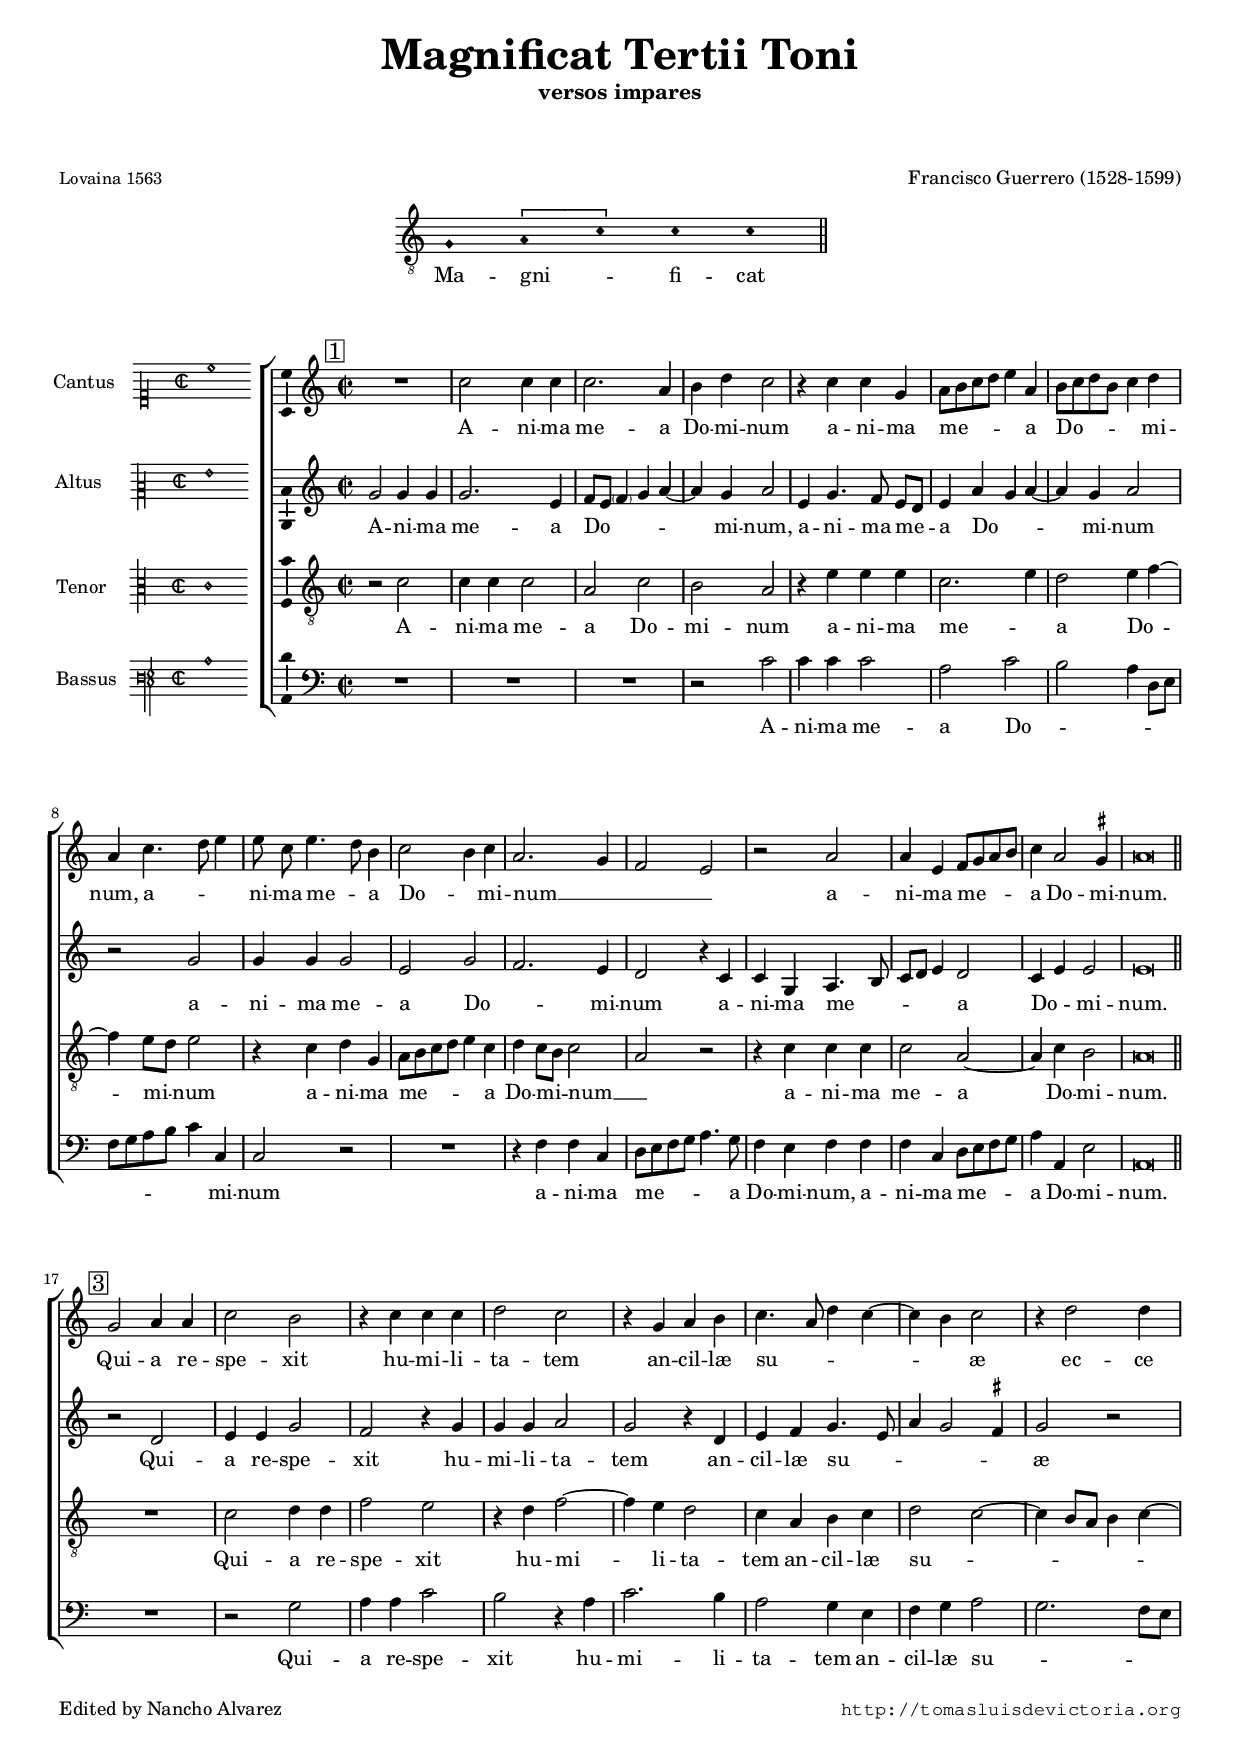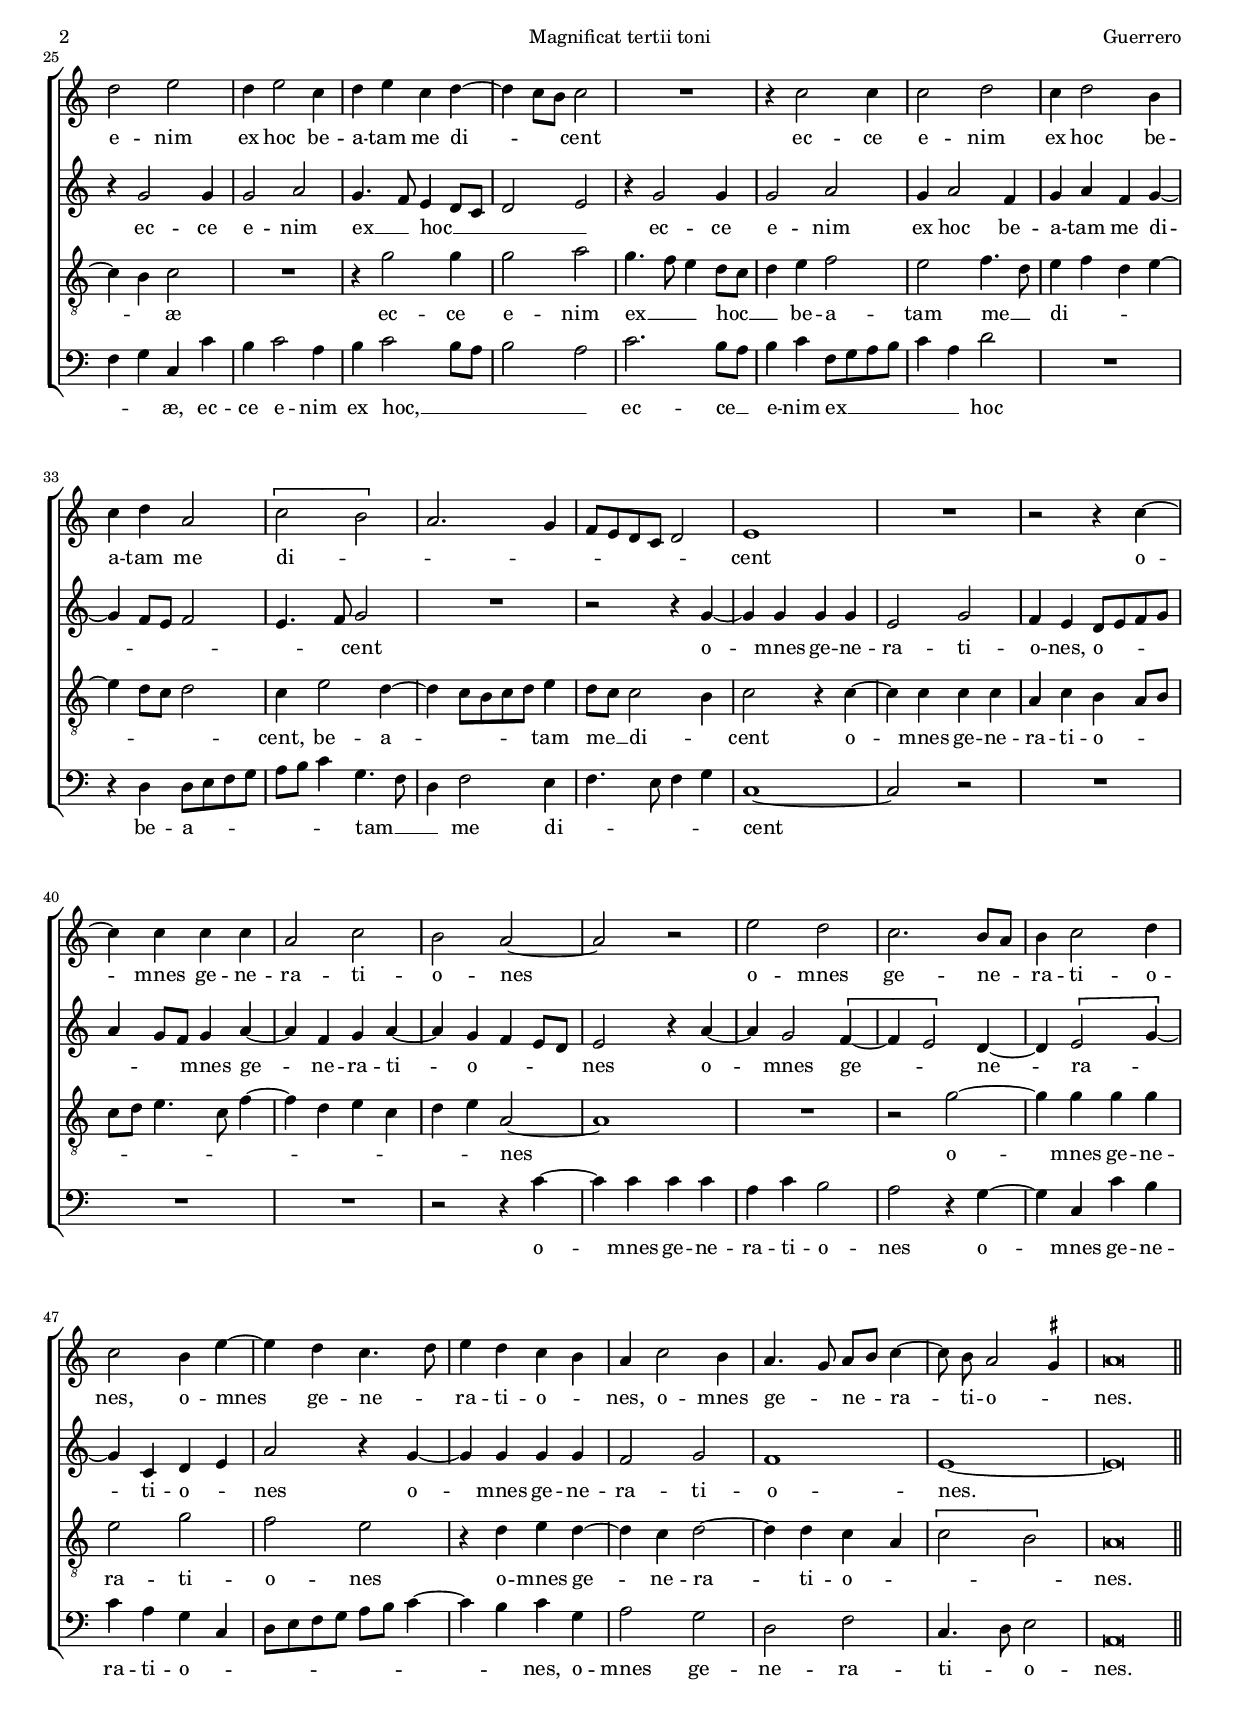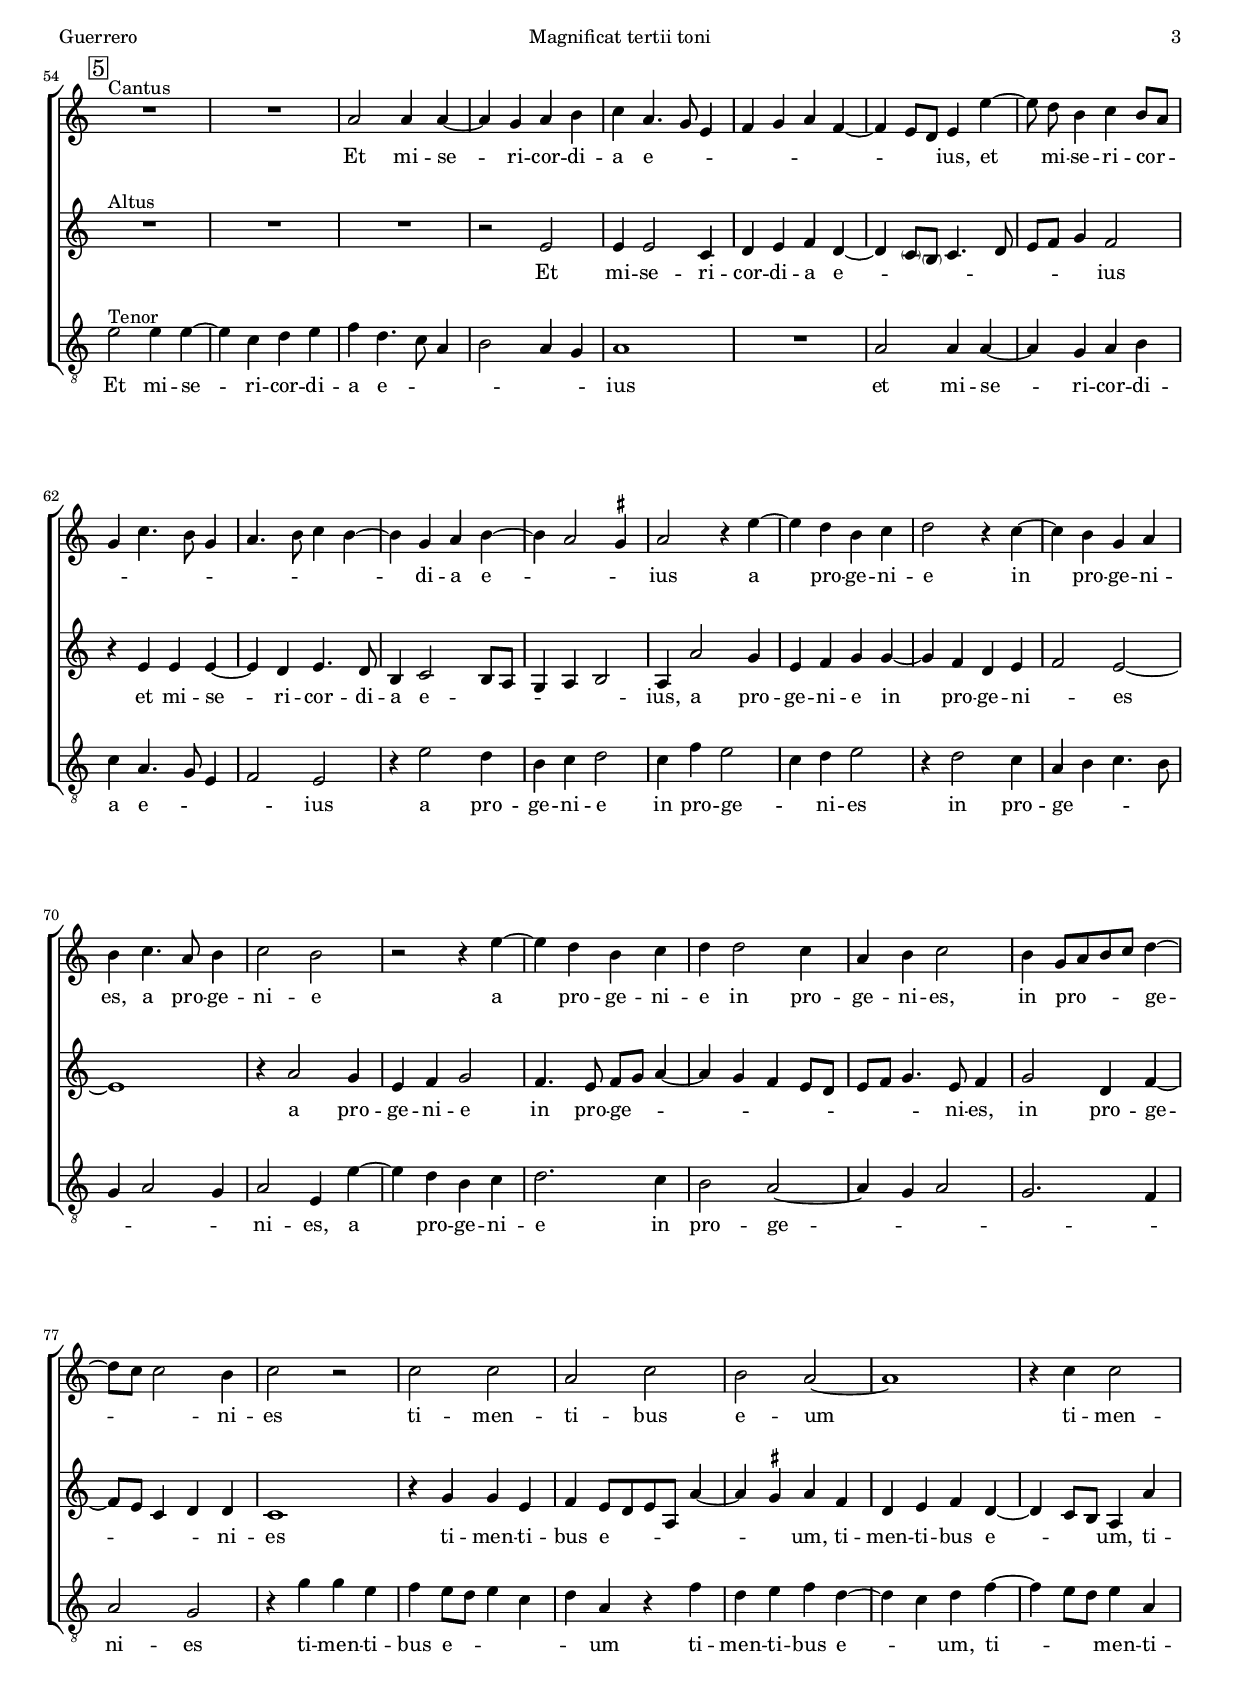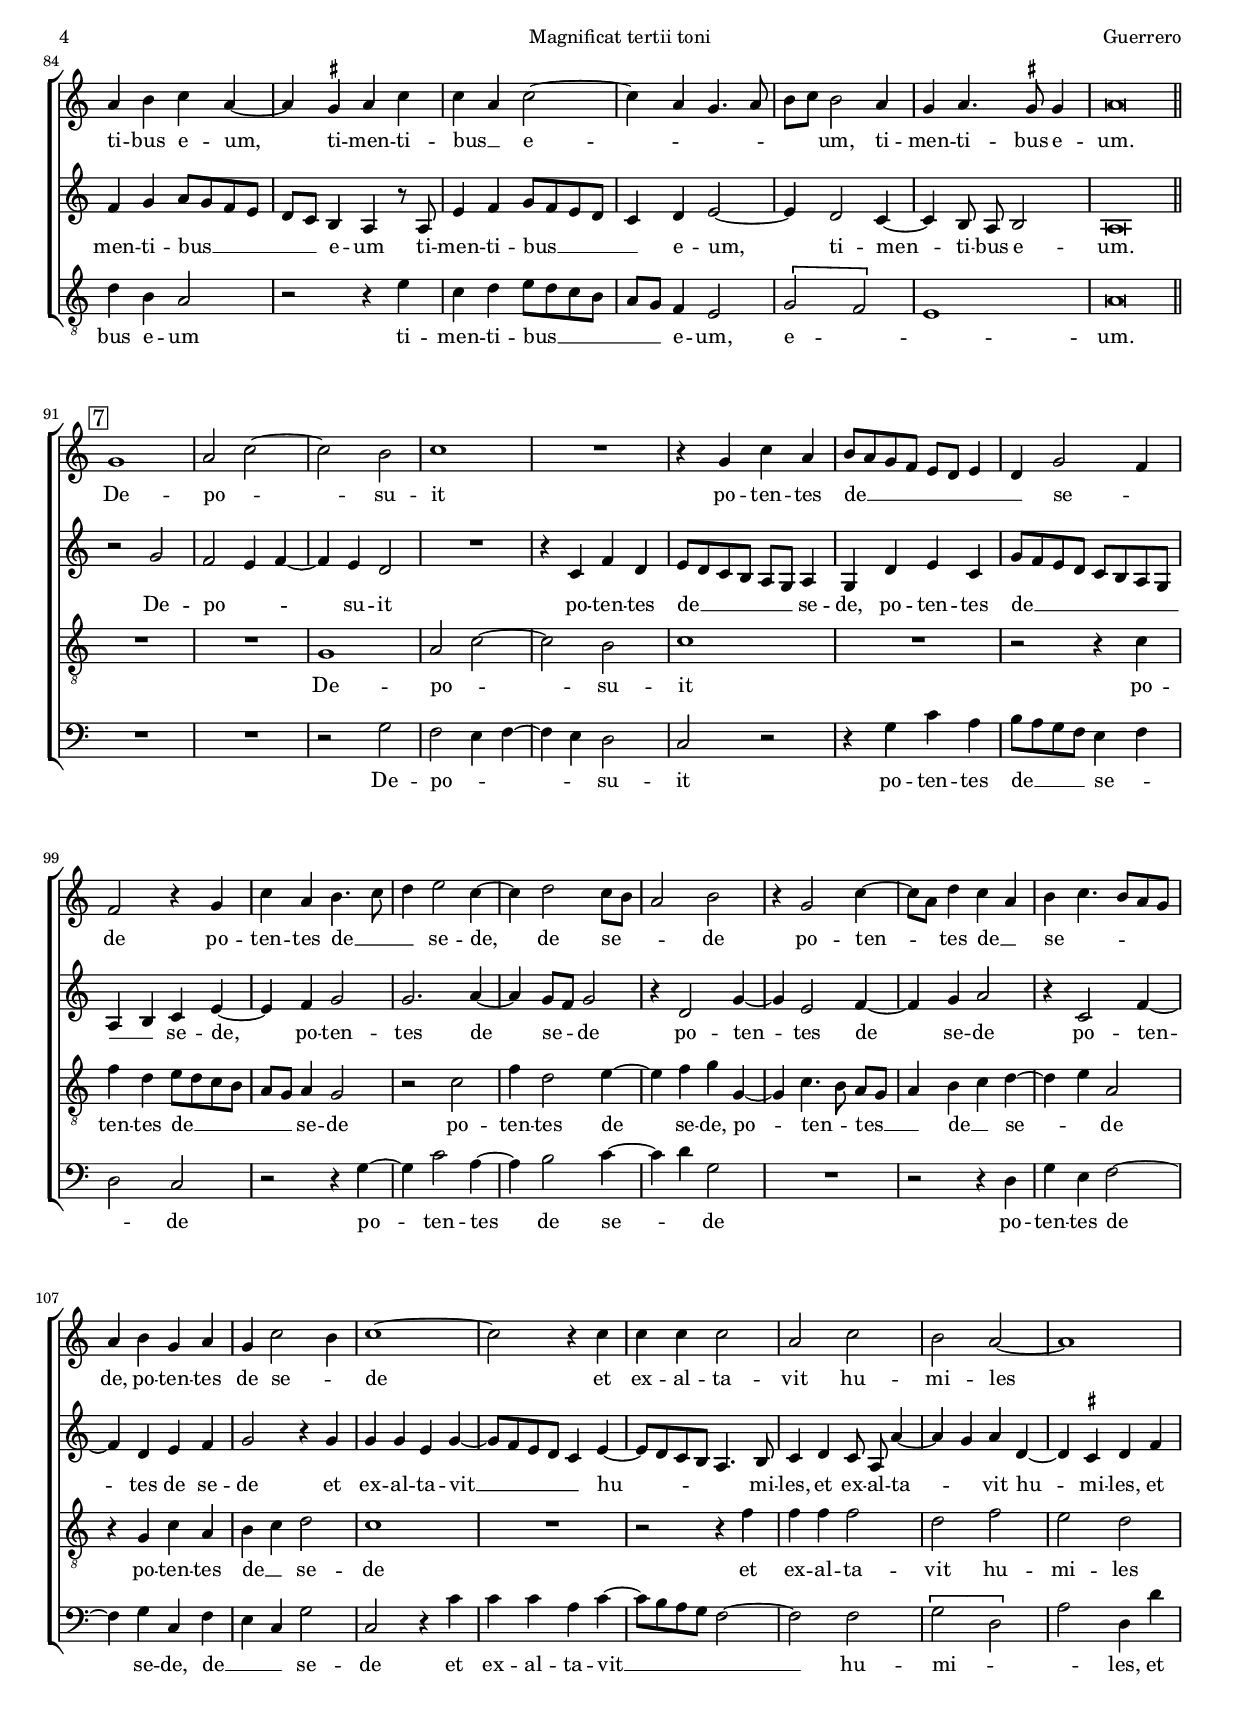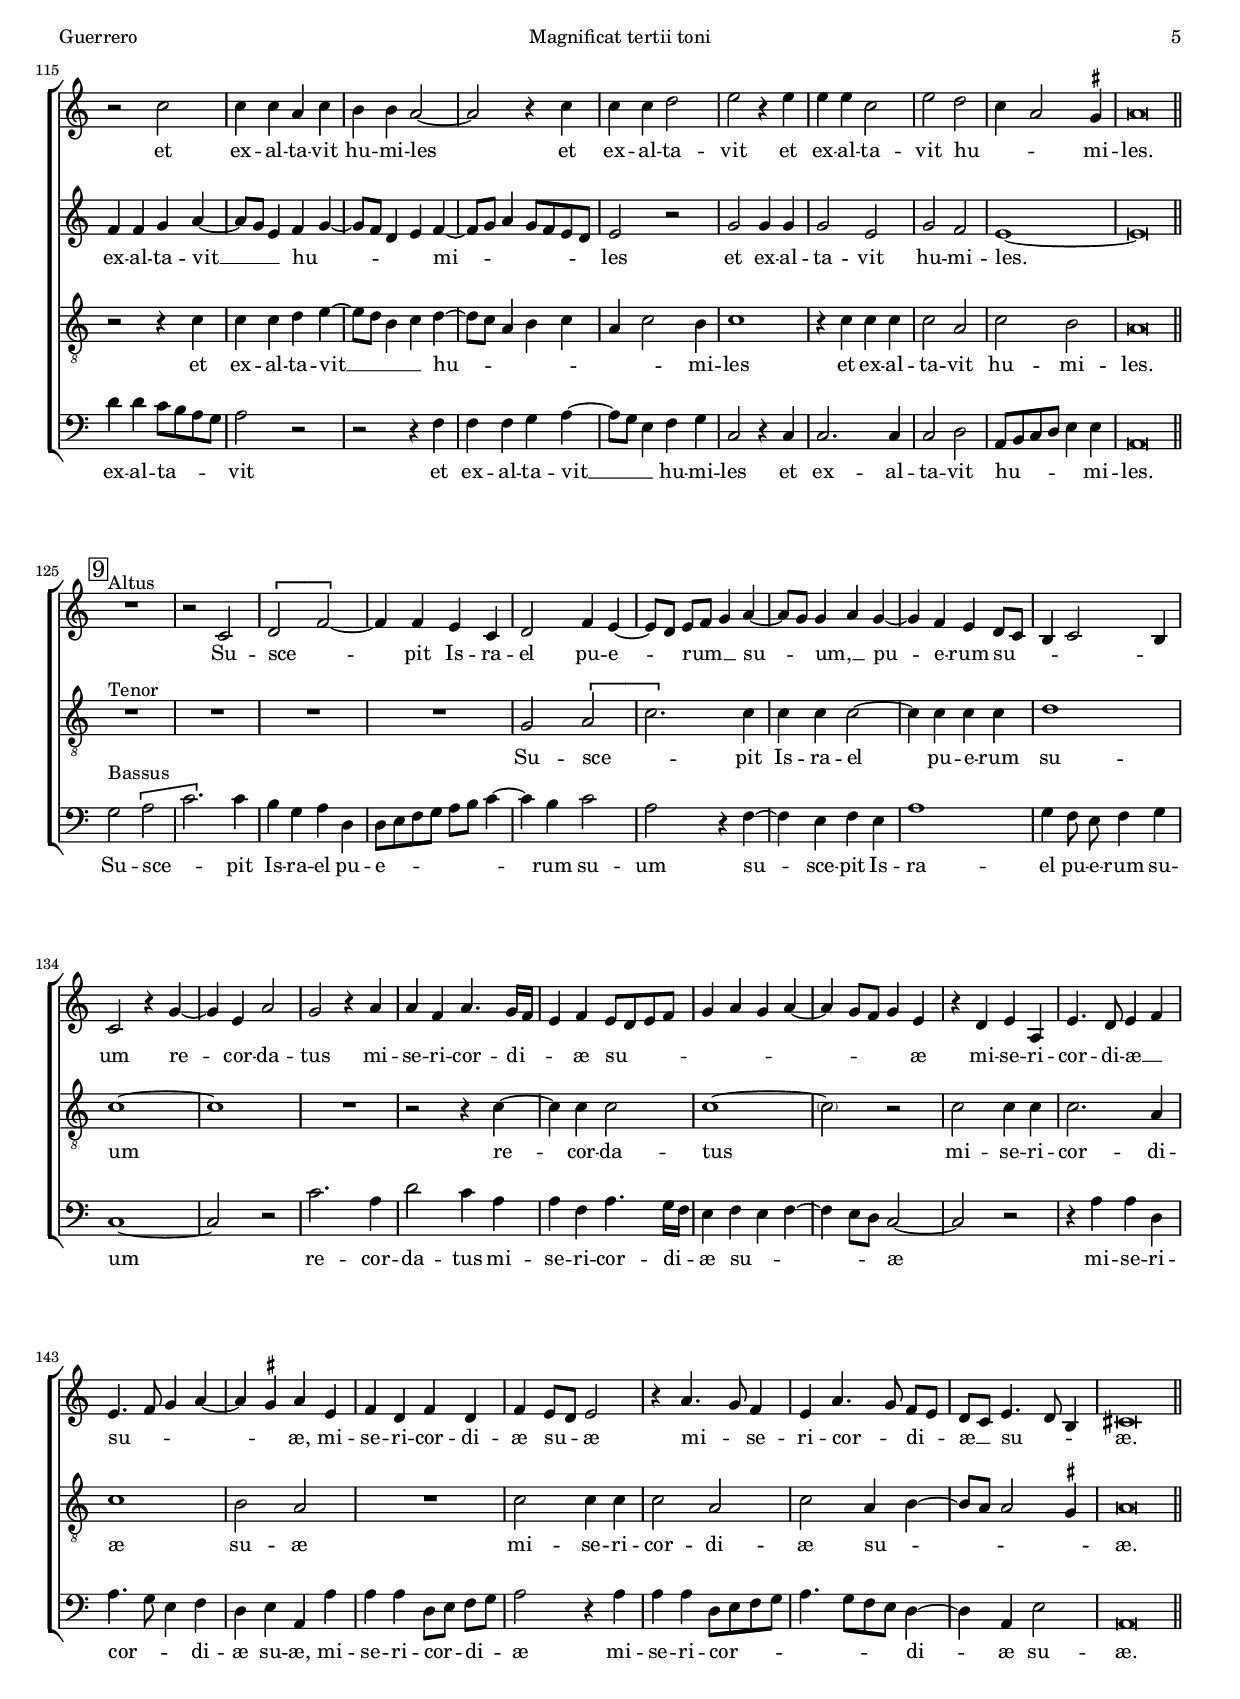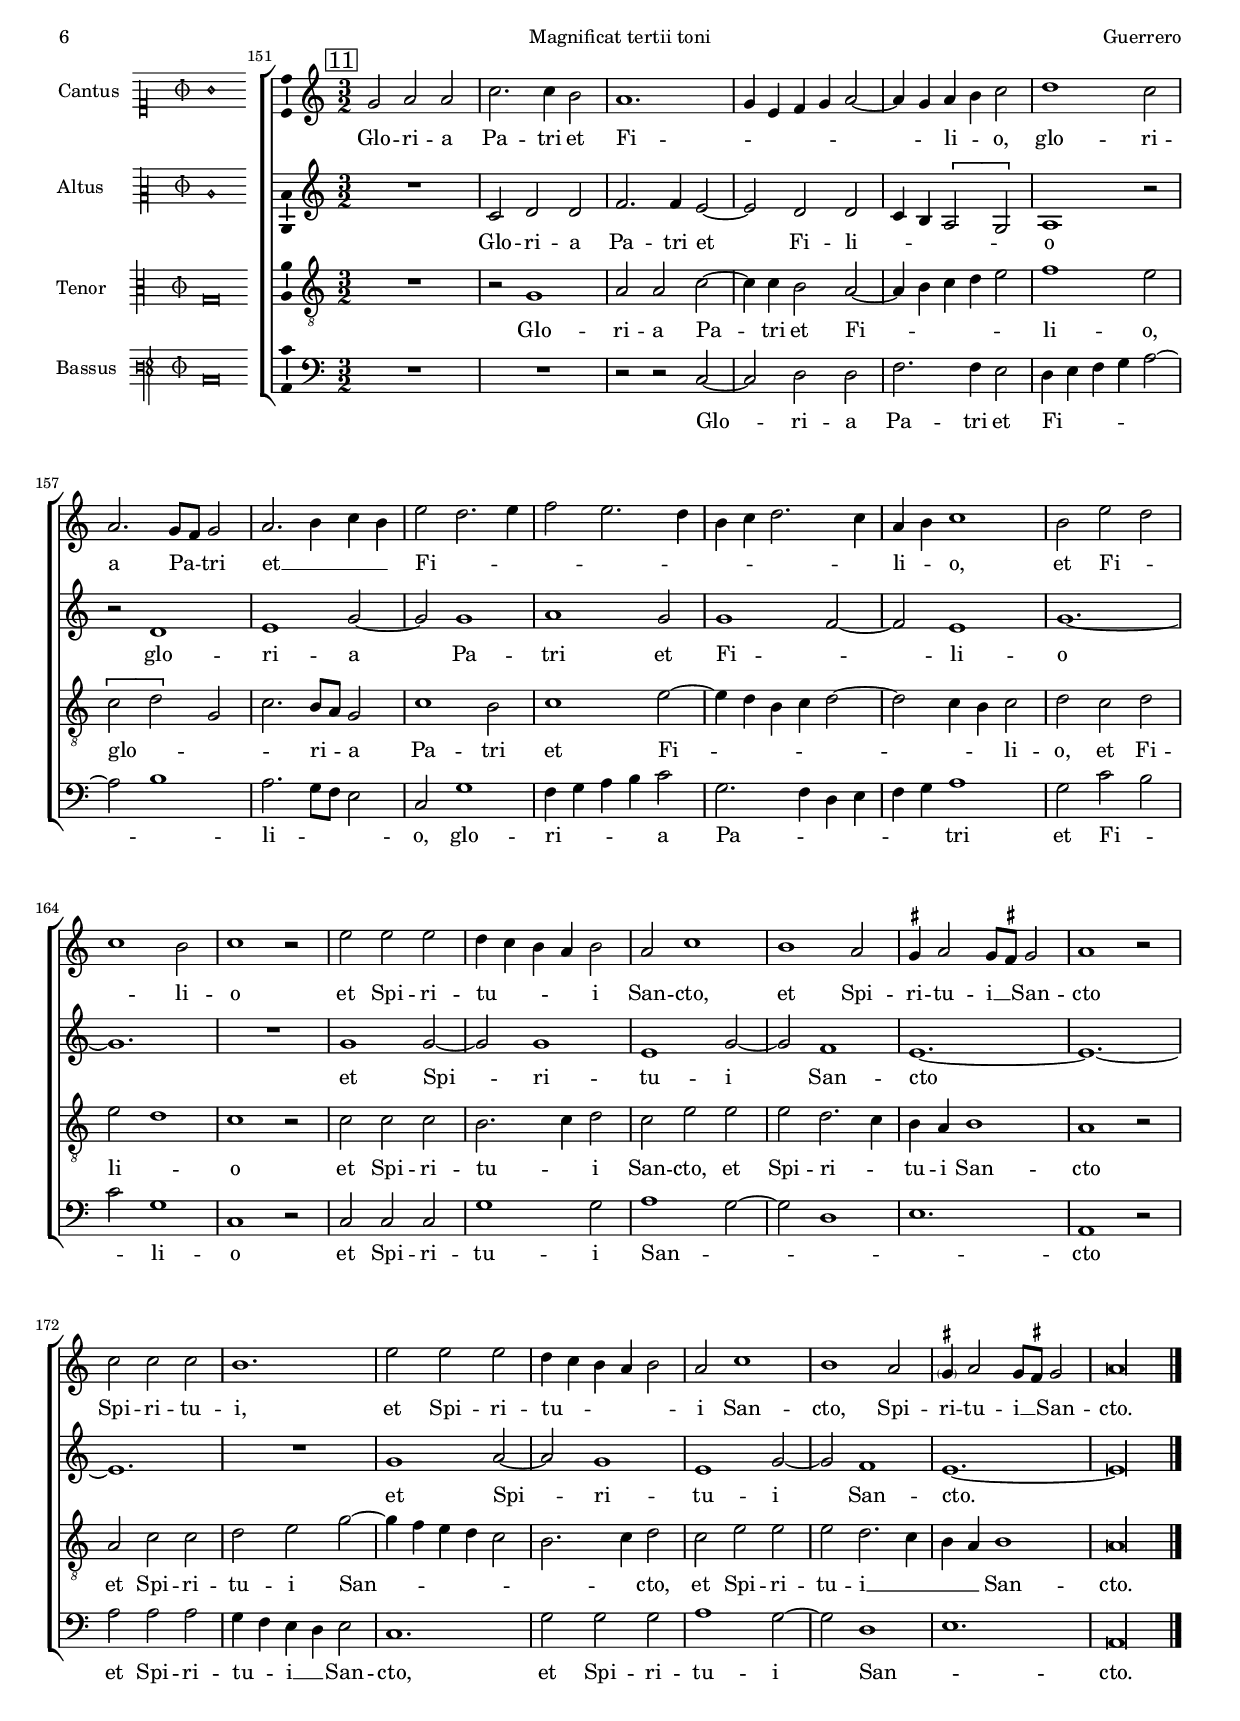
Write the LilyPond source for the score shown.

\version "2.18.0"

#(set-default-paper-size "a4")
#(set-global-staff-size 16.4)
#(ly:set-option 'point-and-click #f)
%mobile -s15.5 i3.2 -ball

italicas=\override LyricText.font-shape = #'italic
rectas=\override LyricText.font-shape = #'upright
ss=\once \set suggestAccidentals = ##t
incipitwidth = 20

htitle="Magnificat tertii toni"
hcomposer="Guerrero"

\header {
	title=\markup{\fontsize #3 "Magnificat Tertii Toni"}
	subtitle="versos impares"
	subsubtitle=\markup{\null \vspace #2 }
	composer="Francisco Guerrero (1528-1599)"
        pdfauthor=\composer
	%opus="(-)"
	poet=\markup{\smaller "Lovaina 1563"}
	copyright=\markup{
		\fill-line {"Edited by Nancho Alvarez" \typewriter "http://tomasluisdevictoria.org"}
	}
%	tagline=""
}

\score {\transpose c c {
<<
         \new Voice = "canto" {
                 \override Staff.TimeSignature.stencil = #'()
                 \override Stem.transparent = ##t
                 \set Score.timing = ##f
                 \override NoteHead.style = #'neomensural         
                 \clef "G_8" 
                 \key c \major
                 g4 \[a c'\] c' c'
		 \bar "||"
         }
         \new Lyrics \lyricsto "canto" {
                 Ma -- gni -- _ fi -- cat
         }
>>
        }%transpose

\layout {
        line-width=13\cm 
        %tablet line-width=12\cm
        indent=5.7\cm
        %tablet indent = 4\cm
        ragged-right = ##f
        \override LigatureBracket.padding = #0
}
}


%tablet \pageBreak

global={\key c \major \time 2/2 
	\mark \markup{\box 1} \skip 1*16 \bar "||" \break
	\mark \markup{\box 3} \skip 1*37 \bar "||" \break
	\mark \markup{\box 5} \skip 1*37 \bar "||" \break
	\mark \markup{\box 7} \skip 1*34 \bar "||" \break
	\mark \markup{\box 9} \skip 1*26 \bar "||" }


cantus=\relative c''{
	R1
	c2 c4 c
	c2. a4
	b d c2
	r4 c c g
	a8 b c d e4 a,
	b8 c d b c4 d
	a c4. d8 e4
	e8 \noBeam c e4. d8 b4
	c2 b4 c
	a2. g4
	f2 e
	r2 a
	a4 e f8 g a b
	c4 a2 \ss gis4
	a\breve*1/2
	g2 a4 a
	c2 b
	r4 c c c
	d2 c
	r4 g a b
	c4. a8 d4 c ~
	c b c2
	r4 d2 d4
	d2 e
	d4 e2 c4
	d e c d ~
	d c8 b c2
	R1
	r4 c2 c4
	c2 d
	c4 d2 b4
	c d a2
	\[c2 b\]
	a2. g4
	f8 e d c d2
	e1
	R1
	r2 r4 c' ~
	c c c c
	a2 c 
	b a ~
	a r
	e' d
	c2. b8 a 
	b4 c2 d4
	c2 b4 e ~
	e d c4. d8
	e4 d c b
	a c2 b4
	a4. g8 a b c4 ~
	c8 \noBeam b a2 \ss gis4
	a\breve*1/2
	s4*0^"Cantus"
	R1*2
	a2 a4 a ~
	a g a b
	c a4. g8 e4
	f g a f ~
	f e8 d e4 e' ~
	e8 \noBeam d b4 c b8 a
	g4 c4. b8 g4
	a4. b8 c4 b ~
	b g a b ~
	b a2 \ss gis4
	a2 r4 e' ~
	e d b c 
	d2 r4 c ~
	c b g a
	b c4. a8 b4
	c2 b
	r2 r4 e ~
	e d b c
	d4 d2 c4
	a b c2
	b4 g8[ a b c] d4 ~
	d8 c c2 b4
	c2 r
	c c
	a c
	b a ~
	a1
	r4 c c2
	a4 b c a ~
	a \ss gis a c
	c a c2 ~
	c4 a g4. a8
	b c b2 a4
	g4 a4. \ss gis8 gis4
	a\breve*1/2
	g1
	a2 c ~
	c b
	c1
	R1
	r4 g c a
	b8 a g f e d e4
	d g2 f4
	f2 r4 g
	c a b4. c8
	d4 e2 c4 ~
	c d2 c8 b
	a2 b
	r4 g2 c4 ~
	c8 a d4 c a
	b c4. b8 a g
	a4 b g a
	g c2 b4
	c1 ~
	c2 r4 c
	c c c2
	a c
	b a ~
	a1
	r2 c
	c4 c a c
	b b a2 ~
	a r4 c 
	c c d2
	e2 r4 e
	e e c2
	e d
	c4 a2 \ss gis4
	a\breve*1/2
	R1*26
}

altus=\relative c''{
	g2 g4 g
	g2. e4
	f8 e \parenthesize f4 g a ~ %b' ????
	a g a2
	e4 g4. f8 e[ d]
	e4 a g a ~
	a g a2
	r2 g
	g4 g g2
	e g 
	f2. e4
	d2 r4 c
	c g a4. b8
	c d e4 d2
	c4 e e2
	e\breve*1/2
	r2 d
	e4 e g2
	f r4 g
	g g a2
	g r4 d
	e f g4. e8 
	a4 g2 \ss fis4
	g2 r
	r4 g2 g4
	g2 a
	g4. f8 e4 d8 c
	d2 e
	r4 g2 g4
	g2 a
	g4 a2 f4
	g a f g ~
	g4 f8 e f2
	e4. f8 g2
	R1
	r2 r4 g ~
	g g g g
	e2 g
	f4 e d8 e f g
	a4 g8 f g4 a ~
	a f g a ~
	a g f e8 d
	e2 r4 a ~
	a g2 \[f4 ~
	f e2\] d4 ~
	d \[e2 g4 ~ \]
	g4 c, d e
	a2 r4 g ~
	g g g g
	f2 g
	f1
	e1 ~
	e\breve*1/2
	s4*0^"Altus"
	R1*3
	r2 e
	e4 e2 c4
	d e f d ~
	d \parenthesize c8 \parenthesize b c4. d8
	e f g4 f2
	r4 e e e ~
	e d e4. d8
	b4 c2 b8 a
	g4 a b2
	a4 a'2 g4
	e f g g ~
	g f d e
	f2 e ~
	e1
	r4 a2 g4
	e f g2
	f4. e8 f g a4 ~
	a g f e8 d
	e f g4. e8 f4
	g2 d4 f ~
	f8 e c4 d d
	c1
	r4 g' g e
	f e8[ d e a,] a'4 ~
	a \ss gis4 a f
	d e f d ~
	d c8 b a4 a'
	f g a8 g f e
	d c b4 a r8 a
	e'4 f g8 f e d
	c4 d e2 ~
	e4 d2 c4 ~
	c b8 \noBeam a b2
	a\breve*1/2
	r2 g'
	f2 e4 f ~
	f e d2
	R1
	r4 c f d
	e8 d c b a g a4
	g d' e c
	g'8 f e d c b a g
	a4 b c e ~
	e f4 g2
	g2. a4 ~
	a g8 f g2
	r4 d2 g4 ~
	g e2 f4 ~
	f g a2
	r4 c,2 f4 ~
	f d e f
	g2 r4 g
	g g e g ~
	g8 f e d c4 e ~
	e8 d c b a4. b8
	c4 d c8 \noBeam a a'4 ~
	a g a d, ~
	d \ss cis d f 
	f f g a ~
	a8 g e4 f g ~
	g8 f d4 e f ~
	f8 g a4 g8 f e d
	e2 r
	g2 g4 g
	g2 e
	g f
	e1 ~
	e\breve*1/2
	s4*0^"Altus"
	R1
	r2 c
	\[d f ~ \]
	f4 f e c
	d2 f4 e ~
	e8[ d] e[ f] g4 a ~
	a8 g g4 a g ~
	g f e d8 c
	b4 c2 b4
	c2 r4 g' ~
	g e a2 
	g2 r4 a
	a f a4. g16 f
	e4 f e8 d e f
	g4 a g a ~
	a g8 f g4 e
	r4 d e a,
	e'4. d8 e4 f
	e4. f8 g4 a ~
	a \ss gis4 a e
	f d f d
	f e8 d e2
	r4 a4. g8 f4
	e a4. g8 f[ e] 
	d c e4. d8 b4 
	cis\breve*1/2
}

tenor=\relative c'{
	r2 c
	c4 c c2
	a c
	b a
	r4 e'e e
	c2. e4
	d2 e4 f ~
	f e8 d e2
	r4 c d g,
	a8 b c d e4 c 
	d c8 b c2
	a r
	r4 c c c
	c2 a ~
	a4 c b2
	a\breve*1/2
	R1
	c2 d4 d
	f2 e
	r4 d f2 ~
	f4 e d2
	c4 a b c
	d2 c ~
	c4 b8 a b4 c ~
	c b c2
	R1
	r4 g'2 g4
	g2 a
	g4. f8 e4 d8 c
	d4 e f2
	e f4. d8
	e4 f d e ~
	e4 d8 c d2
	c4 e2 d4 ~
	d c8[ b c d] e4
	d8 c c2 b4
	c2 r4 c ~
	c c c c
	a c b a8 b 
	c d e4. c8 f4 ~
	f d e c 
	d e a,2 ~
	a1
	R1
	r2 g' ~
	g4 g g g
	e2 g
	f e
	r4 d e d ~
	d c d2 ~
	d4 d c a
	\[c2 b\]
	a\breve*1/2
	s4*0^"Tenor"
	e'2 e4 e ~
	e c d e
	f d4. c8 a4
	b2 a4 g
	a1
	R1
	a2 a4 a ~
	a g a b
	c a4. g8 e4
	f2 e
	r4 e'2 d4
	b c d2
	c4 f e2
	c4 d e2
	r4 d2 c4
	a b c4. b8
	g4 a2 g4
	a2 e4 e' ~
	e d b c
	d2. c4
	b2 a ~
	a4 g a2
	g2. f4
	a2 g
	r4 g' g e
	f e8 d e4 c
	d a r4 f'
	d e f d ~
	d c d f ~
	f e8 d e4 a,
	d b a2
	r2 r4 e'
	c4 d e8 d c b
	a g f4 e2
	\[g2 f\]
	e1
	a\breve*1/2
	R1*2
	g1
	a2 c ~
	c b
	c1
	R1
	r2 r4 c
	f d e8 d c b
	a8 g a4 g2
	r2 c
	f4 d2 e4 ~
	e4 f4 g g, ~
	g c4. b8 a8[ g]
	a4 b c d ~
	d e a,2
	r4 g c a
	b4 c d2
	c1
	R1
	r2 r4 f
	f f f2
	d f
	e d
	r2 r4 c
	c c d e ~
	e8 d b4 c d ~
	d8 c a4 b c
	a c2 b4
	c1
	r4 c c c
	c2 a
	c b 
	a\breve*1/2
	s4*0^"Tenor"
	R1*4
	g2 \[a
	c2.\] c4
	c c c2 ~
	c4 c c c
	d1
	c1 ~
	c
	R1
	r2 r4 c ~
	c c c2
	c1 ~
	\parenthesize c2 r %ligadura? corchete? 
	c2 c4 c
	c2. a4
	c1
	b2 a
	R1
	c2 c4 c
	c2 a 
	c a4 b ~
	b8 a a2 \ss gis4
	a\breve*1/2
}

bassus=\relative c'{
	R1*3
	r2 c 
	c4 c c2
	a c
	b2 a4 d,8 e
	f g a b c4 c,
	c2 r
	R1
	r4 f f c
	d8 e f g a4. g8
	f4 e f f
	f c d8 e f g
	a4 a, e'2
	a,\breve*1/2
	R1
	r2 g'
	a4 a c2
	b r4 a
	c2. b4
	a2 g4 e
	f g a2 
	g2. f8 e
	f4 g c, c'
	b c2 a4
	b c2 b8 a
	b2 a
	c2. b8 a
	b4 c f,8 g a b
	c4 a d2
	R1
	r4 d, d8 e f g
	a b c4 g4. f8
	d4 f2 e4
	f4. e8 f4 g
	c,1 ~
	c2 r
	R1*3
	r2 r4 c' ~
	c c c c
	a c b2
	a2 r4 g ~
	g c, c' b
	c a g c,
	d8 e f g a b c4 ~
	c4 b c g
	a2 g
	d f
	c4. d8 e2
	a,\breve*1/2
	R1*37
	R1*2
	r2 g'
	f e4 f ~
	f e d2
	c r
	r4 g' c a
	b8 a g f e4 f
	d2 c
	r2 r4 g' ~
	g c2 a4 ~
	a b2 c4 ~
	c d g,2
	R1
	r2 r4 d
	g e f2 ~
	f4 g c, f
	e c g'2
	c, r4 c'
	c c a c ~
	c8 b a g f2 ~
	f f
	\[g d\]
	a' d,4 d'
	d d c8 b a g
	a2 r
	r r4 f
	f f g a ~
	a8 g e4 f g
	c,2 r4 c
	c2. c4
	c2 d
	a8 b c d e4 e
	a,\breve*1/2
	s4*0^"Bassus"
	g'2 \[a
	c2.\] c4
	b g a d,
	d8 e f g a b c4 ~
	c4 b c2
	a r4 f ~
	f e f e
	a1
	g4 f8 \noBeam e f4 g
	c,1 ~
	c2 r
	c'2. a4
	d2 c4 a
	a f a4. g16 f
	e4 f e f ~
	f e8 d c2 ~
	c r
	r4 a'a d,
	a'4. g8 e4 f 
	d e a, a'
	a a d,8[ e] f[ g]
	a2 r4 a
	a a d,8 e f g
	a4. g8[ f e] d4 ~
	d a e'2
	a,\breve*1/2
}

textocantus=\lyricmode{
A -- ni -- ma me -- a Do -- mi -- num
a -- ni -- ma me -- _ _ _ _ a Do -- _ _ _ _ mi -- num,
a -- _ _ ni -- ma me -- _ a Do -- _ mi -- num __ _ _ _ 
a -- ni -- ma me -- _ _ _ a Do -- mi -- num.
Qui -- a re -- spe -- xit hu -- mi -- li -- ta -- tem an -- cil -- læ su -- _ _ _ _ æ
ec -- ce e -- nim ex hoc be -- a -- tam me di -- _ _ cent
ec -- ce e -- nim ex hoc
be -- a -- tam me di -- _ _ _ _ _ _ _ _ cent
o -- mnes ge -- ne -- ra -- ti -- o -- nes
o -- mnes ge -- ne -- _ ra -- ti -- o -- nes,
o -- mnes ge -- ne -- _ ra -- ti -- o -- _ nes,
o -- mnes ge -- _ ne -- _ ra -- ti -- o -- _ nes.
Et mi -- se -- ri -- cor -- di -- a e -- _ _ _ _ _ _ _ _ ius,
et mi -- se -- ri -- cor -- _ _ _ _ _ _ _ _ _ di -- a e -- _ _ ius
a pro -- ge -- ni -- e in pro -- ge -- ni -- es,
a pro -- ge -- ni -- e
a pro -- ge -- ni -- e in pro -- ge -- ni -- es,
in pro -- _ _ _ ge -- _ _ ni -- es
ti -- men -- ti -- bus e -- um
ti -- men -- ti -- bus e -- um,
ti -- men -- ti -- bus __ _ e -- _ _ _ _ _ um,
ti -- men -- ti -- bus e -- um.
De -- po -- _ su -- it
po -- ten -- tes de __ _ _ _ _ _ _ _ se -- _ de
po -- ten -- tes de __ _ _ se -- de,
de se -- _ _ de
po -- ten -- _ tes de __ _ se -- _ _ _ _ de,
po -- ten -- tes de se -- _ de
et ex -- al -- ta -- vit hu -- mi -- les
et ex -- al -- ta -- vit hu -- mi -- les
et ex -- al -- ta -- vit 
et ex -- al -- ta -- vit hu -- _ _ mi -- les.
}

textoaltus=\lyricmode{
A -- ni -- ma me -- a Do -- _ _ _ _ mi -- num,
a -- ni -- ma me -- _ a Do -- _ _ mi -- num
a -- ni -- ma me -- a Do -- _ mi -- num
a -- ni -- ma me -- _ _ _ _ a
Do -- _ mi -- num.
Qui -- a re -- spe -- xit hu -- mi -- li -- ta -- tem
an -- cil -- læ su -- _ _ _ _ æ
ec -- ce e -- nim ex __ _ hoc __ _ _ _ _ 
ec -- ce e -- nim ex hoc 
be -- a -- tam me di -- _ _ _ _ _ cent
o -- mnes ge -- ne -- ra -- ti -- o -- nes,
o -- _ _ _ _ _ _ mnes ge -- ne -- ra -- ti -- o -- _ _ _ nes
o -- mnes ge -- _ ne -- ra -- _ ti -- o -- _ nes
o -- mnes ge -- ne -- ra -- ti -- o -- nes.
Et mi -- se -- ri -- cor -- di -- a e -- _ _ _ _ _ _ _ ius
et mi -- se -- ri -- cor -- di -- a e -- _ _ _ _ _ ius,
a pro -- ge -- ni -- e in pro -- ge -- ni -- _ es
a pro -- ge -- ni -- e in pro -- ge -- _ _ _ _ _ _ _ _ _ ni -- es,
in pro -- ge -- _ _ _ ni -- es
ti -- men -- ti -- bus e -- _ _ _ _ _ um,
ti -- men -- ti -- bus e -- _ _ um,
ti -- men -- ti -- bus __ _ _ _ _ _ e -- um
ti -- men -- ti -- bus __ _ _ _ _ e -- um,
ti -- men -- ti -- bus e -- um.
De -- po -- _ _ su -- it
po -- ten -- tes de __ _ _ _ _ _ se -- de,
po -- ten -- tes de __ _ _ _ _ _ _ _ _ _ se -- de,
po -- ten -- tes de se -- _ de
po -- ten -- tes de se -- de
po -- ten -- tes de se -- de
et ex -- al -- ta -- vit __ _ _ _ _ hu -- _ _ _ _ mi -- les,
et ex -- al -- ta -- _ vit hu -- mi -- les,
et ex -- al -- ta -- vit __ _ _ hu -- _ _ _ _ mi -- _ _ _ _ _ _ les
et ex -- al -- ta -- vit hu -- mi -- les.
Su -- sce -- _ pit Is -- ra -- el
pu -- e -- _ rum __ _ _ su -- _ um, __ _ 
pu -- e -- rum su -- _ _ _ _ um
re -- cor -- da -- tus
mi -- se -- ri -- cor -- di -- _ _ æ su -- _ _ _ _ _ _ _ _ _ _ æ
mi -- se -- ri -- cor -- di -- æ __ _ 
su -- _ _ _ _ æ,
mi -- se -- ri -- cor -- di -- æ
su -- _ æ
mi -- _ se -- ri -- cor -- _ di -- _ æ __ _ 
su -- _ _ æ.
}

textotenor=\lyricmode{
A -- ni -- ma me -- a Do -- mi -- num
a -- ni -- ma me -- _ a Do -- _ mi -- _ num
a -- ni -- ma me -- _ _ _ _ a Do -- mi -- _ num __ _ 
a -- ni -- ma me -- a Do -- mi -- num.
Qui -- a re -- spe -- xit
hu -- mi -- li -- ta -- tem an -- cil -- læ
su -- _ _ _ _ _ _ æ
ec -- ce e -- nim ex __ _ _ hoc __ _ _ be -- a -- tam me __ _ 
di -- _ _ _ _ _ _ cent,
be -- a -- _ _ _ _ tam me __ _ di -- _ cent
o -- mnes ge -- ne -- ra -- ti -- o -- _ _ _ _ _ _ _ _ _ _ _ _ nes
o -- mnes ge -- ne -- ra -- ti -- o -- nes
o -- mnes ge -- ne -- ra -- ti -- o -- _ _ _ nes.
Et mi -- se -- ri -- cor -- di -- a e -- _ _ _ _ _ ius
et mi -- se -- ri -- cor -- di -- a e -- _ _ _ ius
a pro -- ge -- ni -- e
in pro -- ge -- _ ni -- es
in pro -- ge -- _ _ _ _ _ _ ni -- es,
a pro -- ge -- ni -- e in pro -- ge -- _ _ _ _ ni -- es
ti -- men -- ti -- bus e -- _ _ _ _ um
ti -- men -- ti -- bus e -- _ um,
ti -- _ _ men -- ti -- bus e -- um
ti -- men -- ti -- bus __ _ _ _ _ _ e -- um,
e -- _ _ um.
De -- po -- _ su -- it
po -- ten -- tes de __ _ _ _ _ _ se -- de
po -- ten -- tes de se -- de,
po -- ten -- _ tes __ _ _ de __ _ se -- _ de
po -- ten -- tes de __ _ se -- de
et ex -- al -- ta -- vit hu -- mi -- les
et ex -- al -- ta -- vit __ _ _ _ hu -- _ _ _ _ _ _ mi -- les
et ex -- al -- ta -- vit hu -- mi -- les.
Su -- sce -- _ pit Is -- ra -- el pu -- e -- rum su -- um
re -- cor -- da -- tus
mi -- se -- ri -- cor -- di -- æ su -- æ
mi -- se -- ri -- cor -- di -- æ su -- _ _ _ _ æ.
}

textobassus=\lyricmode{
A -- ni -- ma me -- a Do -- _ _ _ _ _ _ _ _ _ mi -- num
a -- ni -- ma me -- _ _ _ _ a Do -- mi -- num,
a -- ni -- ma me -- _ _ _ a Do -- mi -- num.
Qui -- a re -- spe -- xit hu -- mi -- li -- ta -- tem
an -- cil -- læ su -- _ _ _ _ _ æ,
ec -- ce e -- nim ex hoc, __ _ _ _ _ 
ec -- ce __ _ e -- nim ex __ _ _ _ _ _ hoc
be -- a -- _ _ _ _ _ _ tam __ _ _ me di -- _ _ _ _ cent
o -- mnes ge -- ne -- ra -- ti -- o -- nes
o -- mnes ge -- ne -- ra -- ti -- o -- _ _ _ _ _ _ _ _ _ nes,
o -- mnes ge -- ne -- ra -- ti -- _ o -- nes.
De -- po -- _ _ _ su -- it
po -- ten -- tes de __ _ _ _ se -- _ _ de
po -- ten -- tes de se -- _ de
po -- ten -- tes de se -- de,
de __ _ _ se -- de
et ex -- al -- ta -- vit __ _ _ _ _ hu -- mi -- _ _ les,
et ex -- al -- ta -- _ _ _ vit
et ex -- al -- ta -- vit __ _ _ hu -- mi -- les
et ex -- al -- ta -- vit hu -- _ _ _ _ mi -- les.
Su -- sce -- _ pit Is -- ra -- el
pu -- e -- _ _ _ _ _ _ rum su -- um
su -- sce -- pit Is -- ra -- el pu -- e -- rum su -- um
re -- cor -- da -- tus mi -- se -- ri -- cor -- di -- _ æ su -- _ _ _ _ æ
mi -- se -- ri -- cor -- _ _ di -- æ su -- æ,
mi -- se -- ri -- cor -- _ di -- _ æ
mi -- se -- ri -- cor -- _ _ _ _ _ _ _ di -- æ su -- æ.
}

incipitcantus=\markup{
	\score{
		{ 
		\set Staff.instrumentName="Cantus   "
		\override NoteHead.style = #'neomensural
		\override Rest.style = #'neomensural
		\override Staff.TimeSignature.style = #'neomensural
		\cadenzaOn 
		\clef "petrucci-c1"
		\key c \major
		\time 2/2
		c''1
		} 
	\layout {
		\context {\Voice
			\remove Ligature_bracket_engraver
			\consists Mensural_ligature_engraver
		}
		line-width=\incipitwidth
		indent = 0
	}
	}
}


incipitaltus=\markup{
	\score{
		{ 
		\set Staff.instrumentName="Altus     "
		\override NoteHead.style = #'neomensural
		\override Rest.style = #'neomensural
		\override Staff.TimeSignature.style = #'neomensural
		\cadenzaOn 
		\clef "petrucci-c2"
		\key c \major
		\time 2/2
		g'1
		} 
	\layout {
		\context {\Voice
			\remove Ligature_bracket_engraver
			\consists Mensural_ligature_engraver
		}
		line-width=\incipitwidth
		indent = 0
	}
	}
}

incipittenor=\markup{
	\score{
		{ 
		\set Staff.instrumentName="Tenor    "
		\override NoteHead.style = #'neomensural 
		\override Rest.style = #'neomensural
		\override Staff.TimeSignature.style = #'neomensural
		\cadenzaOn 
		\clef "petrucci-c3"
		\key c \major
		\time 2/2
		c'1
		} 
	\layout {
		\context {\Voice
			\remove Ligature_bracket_engraver
			\consists Mensural_ligature_engraver
		}
		line-width=\incipitwidth
		indent=0
	}
	}
}

incipitbassus=\markup{
	\score{
		{ 
		\set Staff.instrumentName="Bassus  "
		\override NoteHead.style = #'neomensural 
		\override Rest.style = #'neomensural
		\override Staff.TimeSignature.style = #'neomensural
		\cadenzaOn 
		\clef "petrucci-f3"
		\key c \major
		\time 2/2
		c'1
		} 
	\layout {
		\context {\Voice
			\remove Ligature_bracket_engraver
			\consists Mensural_ligature_engraver
		}
		line-width=\incipitwidth
		indent=0
	}
	}
}



\score {\transpose c' c'{
\new ChoirStaff<<

	\new Staff <<\global
	\new Voice="v1" {
		\set Staff.instrumentName=\incipitcantus
		\clef "treble"
		\cantus }
	\new Lyrics \lyricsto "v1" {\textocantus }
	>>

	\new Staff <<\global
	\new Voice="v2" {
		\set Staff.instrumentName=\incipitaltus
		\clef "G"
		\altus }
	\new Lyrics \lyricsto "v2" {\textoaltus }
	>>
	
	\new Staff <<\global
	\new Voice="v3" {
		\set Staff.instrumentName=\incipittenor
		\clef "G_8"
		\tenor }
	\new Lyrics \lyricsto "v3" {\textotenor }
	>>

	\new Staff <<\global
	\new Voice="v4" {
		\set Staff.instrumentName=\incipitbassus
		\clef "bass"
		\bassus }
	\new Lyrics \lyricsto "v4" {\textobassus }
	>>
	
>>

	}%transpose

\layout{ 
	\context {\Lyrics 
		\override VerticalAxisGroup.minimum-Y-extent = #'(-0.0 . 0.0) 
		%\override LyricText.font-size = #1.2
		\override LyricHyphen.minimum-distance = #0.43
	}
	\context {\Score 
		\override BarNumber.padding = #2 
	}
	\context {\Voice 
		%melismaBusyProperties = #'() 
	}
	\context { \Staff \RemoveEmptyStaves }
	\context {\Staff 
		\override VerticalAxisGroup.staff-staff-spacing =
			#'((basic-distance . 12) (minimum-distance . 0) (padding . 1))
		\consists Ambitus_engraver 
		\override LigatureBracket.padding = #1
	}
}

%\midi {}

}


global={\key c \major \time 3/2
	\mark \markup{\box 11} \skip 1*3/2*29 \bar "|." }


cantus=\relative c''{
	\set Score.currentBarNumber = #151 \bar ""
	g2 a a
	c2. c4 b2
	a1. %puntillo?
	g4 e f g a2 ~
	a4 g a b c2
	d1 c2
	a2. g8 f g2
	a2. b4 c b
	e2 d2. e4
	f2 e2. d4
	b c d2. c4
	a b c1
	b2 e d
	c1 b2 
	c1 r2
	e2 e e
	d4 c b a b2
	a c1
	b a2
	\ss gis4 a2 gis8 \ss fis gis2
	a1 r2
	c2 c c
	b1. %puntillo?
	e2 e e
	d4 c b a b2
	a2 c1
	b1 a2
	\ss \parenthesize gis4 a2 gis8 \ss fis gis2
	a\longa*3/8
}

altus=\relative c'{
	R1*3/2
	c2 d d
	f2. f4 e2 ~
	e d d 
	c4 b \[a2 g\]
	a1 r2
	r d1
	e g2 ~
	g g1
	a1 g2
	g1 f2 ~
	f e1
	g1. ~
	g
	R1*3/2
	g1 g2 ~
	g g1
	e1 g2 ~
	g f1
	e1. ~
	e ~
	e 
	R1*3/2
	g1 a2 ~
	a g1
	e g2 ~
	g f1
	e1. ~
	e\longa*3/8
}

tenor=\relative c'{
	R1*3/2
	r2 g1
	a2 a c ~
	c4 c b2 a ~
	a4 b c d e2
	f1 e2 
	\[c d\] g,
	c2. b8 a g2
	c1 b2
	c1 e2 ~
	e4 d b c d2 ~
	d c4 b c2
	d c d
	e d1
	c r2
	c2 c c
	b2. c4 d2
	c e e
	e d2. c4
	b a b1
	a1 r2
	a2 c c
	d e g ~
	g4 f e d c2
	b2. c4 d2
	c e e 
	e d2. c4
	b a b1
	a\longa*3/8
}

bassus=\relative c{
	R1*3/2*2
	r2 r c ~
	c d d
	f2. f4 e2
	d4 e f g a2 ~
	a b1
	a2. g8 f e2
	c g'1
	f4 g a b c2
	g2. f4 d e
	f g a1
	g2 c b
	c g1
	c,1 r2
	c2 c c
	g'1 g2
	a1 g2 ~
	g d1
	e1.
	a,1 r2
	a'2 a a
	g4 f e d e2
	c1.
	g'2 g g
	a1 g2 ~
	g d1
	e1.
	a,\longa*3/8
}

textocantus=\lyricmode{
Glo -- ri -- a Pa -- tri et Fi -- _ _ _ _ _ _ li -- _ o,
glo -- ri -- a Pa -- _ tri et __ _ _ _ Fi -- _ _ _ _ _ _ _ _ _ li -- _ o,
et Fi -- _ _ li -- o 
et Spi -- ri -- tu -- _ _ _ i San -- cto,
et Spi -- ri -- tu -- i __ _ San -- cto
Spi -- ri -- tu -- i,
et Spi -- ri -- tu -- _ _ _ _ i San -- cto,
Spi -- ri -- tu -- i __ _ San -- cto.
}

textoaltus=\lyricmode{
Glo -- ri -- a Pa -- tri
et Fi -- li -- _ _ _ _ o
glo -- ri -- a Pa -- tri et Fi -- _ li -- o
et Spi -- ri -- tu -- i San -- cto
et Spi -- ri -- tu -- i San -- cto.
}

textotenor=\lyricmode{
Glo -- ri -- a Pa -- tri et Fi -- _ _ _ _ li -- o,
glo -- _ _ _ ri -- _ a Pa -- tri
et Fi -- _ _ _ _ _ _ li -- o,
et Fi -- li -- _ o
et Spi -- ri -- tu -- _ i San -- cto,
et Spi -- ri -- _ tu -- i San -- cto
et Spi -- ri -- tu -- i San -- _ _ _ _ _ _ cto,
et Spi -- ri -- tu -- i __ _ _ _ San -- cto.
}

textobassus=\lyricmode{
Glo -- ri -- a Pa -- tri
et Fi -- _ _ _ _ _ li -- _ _ _ o,
glo -- ri -- _ _ _ a Pa -- _ _ _ _ _ tri et Fi -- _ _ li -- o
et Spi -- ri -- tu -- i San -- _ _ _ cto
et Spi -- ri -- tu -- _ i __ _ San -- cto,
et Spi -- ri -- tu -- i San -- _ cto.
}

incipitcantus=\markup{
	\score{
		{ 
		\set Staff.instrumentName="Cantus  "
		\override NoteHead.style = #'neomensural
		\override Rest.style = #'neomensural
		\override Staff.TimeSignature.style = #'mensural
		\cadenzaOn 
		\clef "petrucci-c1"
		\key c \major
		\time 3/4
		g'1
		} 
	\layout {
		\context {\Voice
			\remove Ligature_bracket_engraver
			\consists Mensural_ligature_engraver
		}
		line-width=\incipitwidth
		indent = 0
	}
	}
}


incipitaltus=\markup{
	\score{
		{ 
		\set Staff.instrumentName="Altus     "
		\override NoteHead.style = #'neomensural
		\override Rest.style = #'neomensural
		\override Staff.TimeSignature.style = #'mensural
		\cadenzaOn 
		\clef "petrucci-c2"
		\key c \major
		\time 3/4
		c'1
		} 
	\layout {
		\context {\Voice
			\remove Ligature_bracket_engraver
			\consists Mensural_ligature_engraver
		}
		line-width=\incipitwidth
		indent = 0
	}
	}
}

incipittenor=\markup{
	\score{
		{ 
		\set Staff.instrumentName="Tenor    "
		\override NoteHead.style = #'neomensural 
		\override Rest.style = #'neomensural
		\override Staff.TimeSignature.style = #'mensural
		\cadenzaOn 
		\clef "petrucci-c3"
		\key c \major
		\time 3/4
		g\breve
		} 
	\layout {
		\context {\Voice
			\remove Ligature_bracket_engraver
			\consists Mensural_ligature_engraver
		}
		line-width=\incipitwidth
		indent=0
	}
	}
}

incipitbassus=\markup{
	\score{
		{ 
		\set Staff.instrumentName="Bassus  "
		\override NoteHead.style = #'neomensural 
		\override Rest.style = #'neomensural
		\override Staff.TimeSignature.style = #'mensural
		\cadenzaOn 
		\clef "petrucci-f3"
		\key c \major
		\time 3/4
		c\breve
		} 
	\layout {
		\context {\Voice
			\remove Ligature_bracket_engraver
			\consists Mensural_ligature_engraver
		}
		line-width=\incipitwidth
		indent=0
	}
	}
}



\score {\transpose c' c'{
\new ChoirStaff<<

	\new Staff <<\global
	\new Voice="v1" {
		\set Staff.instrumentName=\incipitcantus
		\clef "treble"
		\cantus }
	\new Lyrics \lyricsto "v1" {\textocantus }
	>>

	\new Staff <<\global
	\new Voice="v2" {
		\set Staff.instrumentName=\incipitaltus
		\clef "G"
		\altus }
	\new Lyrics \lyricsto "v2" {\textoaltus }
	>>
	
	\new Staff <<\global
	\new Voice="v3" {
		\set Staff.instrumentName=\incipittenor
		\clef "G_8"
		\tenor }
	\new Lyrics \lyricsto "v3" {\textotenor }
	>>

	\new Staff <<\global
	\new Voice="v4" {
		\set Staff.instrumentName=\incipitbassus
		\clef "bass"
		\bassus }
	\new Lyrics \lyricsto "v4" {\textobassus }
	>>
	
>>

	}%transpose

\layout{ 
	\context {\Lyrics 
		\override VerticalAxisGroup.staff-affinity = #UP
		\override VerticalAxisGroup.nonstaff-relatedstaff-spacing =
			#'((basic-distance . 0) (minimum-distance . 0) (padding . 1))
		\override LyricText.font-size = #1.2
		\override LyricHyphen.minimum-distance = #0.5
	}
	\context {\Score 
		tempoHideNote = ##t
		\override BarNumber.padding = #2 
	}
	\context {\Voice 
		%melismaBusyProperties = #'()
		%autoBeaming = ##f
	}
	\context {\Staff 
                %\RemoveEmptyStaves
                %\override VerticalAxisGroup.remove-first = ##t
		\override VerticalAxisGroup.staff-staff-spacing =
			#'((basic-distance . 12) (minimum-distance . 0) (padding . 1))
		\consists Ambitus_engraver 
		\override LigatureBracket.padding = #1
	}
}

%\midi { \mtempo }

}


\paper{
	evenHeaderMarkup=\markup  \fill-line { \fromproperty #'page:page-number-string \htitle \hcomposer }
	oddHeaderMarkup= \markup  \fill-line { \on-the-fly #not-first-page \hcomposer \on-the-fly #not-first-page \htitle \on-the-fly #not-first-page \fromproperty #'page:page-number-string }
	%system-count=20
	%page-count = 8
	ragged-last-bottom = ##f
	indent=3.6\cm
	system-system-spacing =
	#'((basic-distance . 20) (minimum-distance . 0) (padding . 5))
	top-system-spacing = % header
	#'((basic-distance . 9) (minimum-distance . 0) (padding . 0))
	last-bottom-spacing = % footer
	#'((basic-distance . 12) (minimum-distance . 0) (padding . 0))
	markup-system-spacing.padding = #2
        score-system-spacing.basic-distance = #18
}
